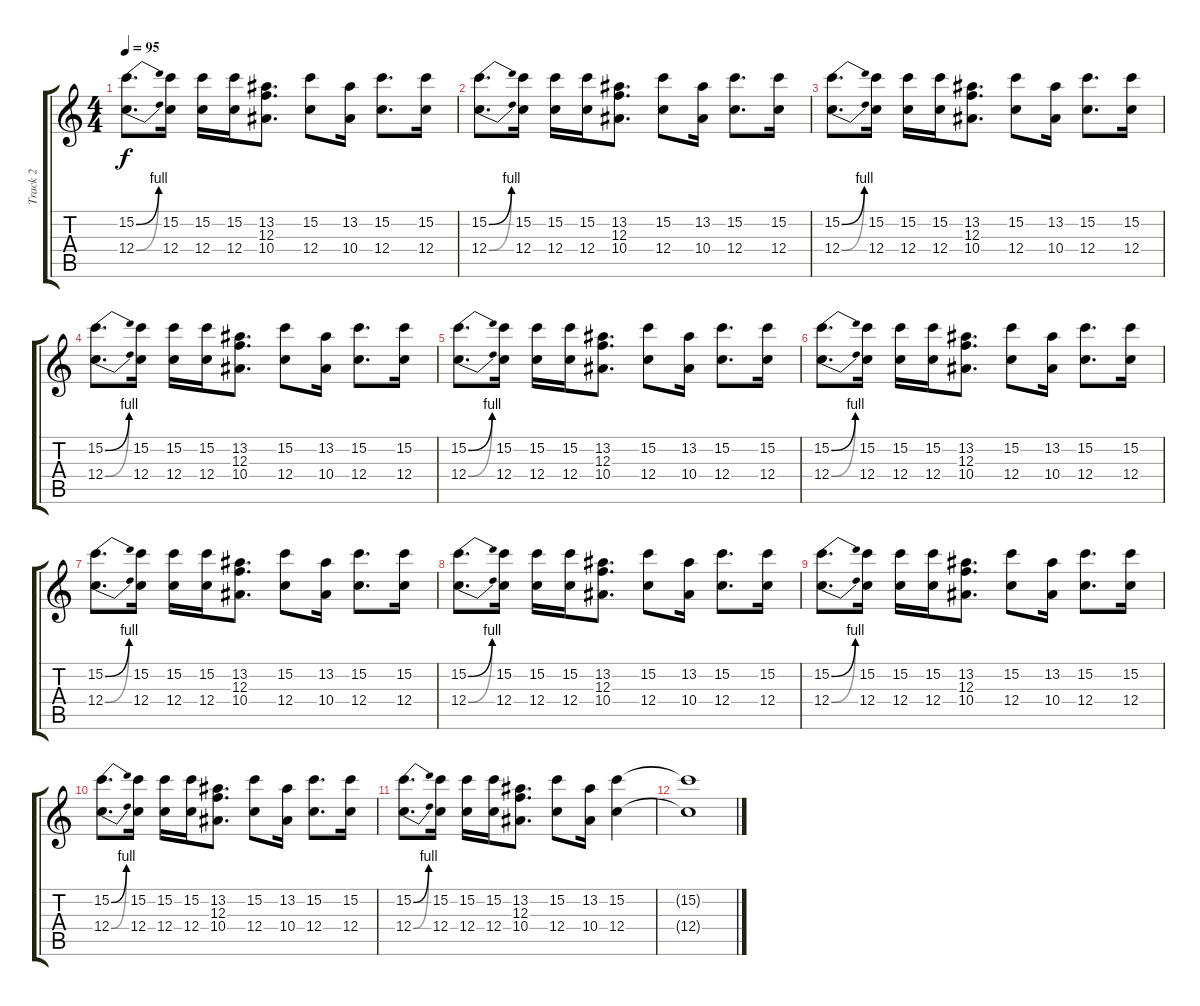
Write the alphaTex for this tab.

\track ("Track 2" "Track 2") {instrument distortionguitar}
\staff {score tabs}
\tuning (D4 A3 F3 C3 G2 C2) {hide}
\ts (4 4)
\tempo 95
\clef g2
\ks c
(15.2{be (bend 0 0 60 4)} 12.4{be (bend 0 0 60 4)}).8{d dy f} (15.2 12.4).16 (15.2 12.4).16 (15.2 12.4).16 (13.2 12.3 10.4).8{d} (15.2 12.4).8 (13.2 10.4).16 (15.2 12.4).8{d} (15.2 12.4).16 |
(15.2{be (bend 0 0 60 4)} 12.4{be (bend 0 0 60 4)}).8{d} (15.2 12.4).16 (15.2 12.4).16 (15.2 12.4).16 (13.2 12.3 10.4).8{d} (15.2 12.4).8 (13.2 10.4).16 (15.2 12.4).8{d} (15.2 12.4).16 |
(15.2{be (bend 0 0 60 4)} 12.4{be (bend 0 0 60 4)}).8{d} (15.2 12.4).16 (15.2 12.4).16 (15.2 12.4).16 (13.2 12.3 10.4).8{d} (15.2 12.4).8 (13.2 10.4).16 (15.2 12.4).8{d} (15.2 12.4).16 |
(15.2{be (bend 0 0 60 4)} 12.4{be (bend 0 0 60 4)}).8{d} (15.2 12.4).16 (15.2 12.4).16 (15.2 12.4).16 (13.2 12.3 10.4).8{d} (15.2 12.4).8 (13.2 10.4).16 (15.2 12.4).8{d} (15.2 12.4).16 |
(15.2{be (bend 0 0 60 4)} 12.4{be (bend 0 0 60 4)}).8{d} (15.2 12.4).16 (15.2 12.4).16 (15.2 12.4).16 (13.2 12.3 10.4).8{d} (15.2 12.4).8 (13.2 10.4).16 (15.2 12.4).8{d} (15.2 12.4).16 |
(15.2{be (bend 0 0 60 4)} 12.4{be (bend 0 0 60 4)}).8{d} (15.2 12.4).16 (15.2 12.4).16 (15.2 12.4).16 (13.2 12.3 10.4).8{d} (15.2 12.4).8 (13.2 10.4).16 (15.2 12.4).8{d} (15.2 12.4).16 |
(15.2{be (bend 0 0 60 4)} 12.4{be (bend 0 0 60 4)}).8{d} (15.2 12.4).16 (15.2 12.4).16 (15.2 12.4).16 (13.2 12.3 10.4).8{d} (15.2 12.4).8 (13.2 10.4).16 (15.2 12.4).8{d} (15.2 12.4).16 |
(15.2{be (bend 0 0 60 4)} 12.4{be (bend 0 0 60 4)}).8{d} (15.2 12.4).16 (15.2 12.4).16 (15.2 12.4).16 (13.2 12.3 10.4).8{d} (15.2 12.4).8 (13.2 10.4).16 (15.2 12.4).8{d} (15.2 12.4).16 |
(15.2{be (bend 0 0 60 4)} 12.4{be (bend 0 0 60 4)}).8{d} (15.2 12.4).16 (15.2 12.4).16 (15.2 12.4).16 (13.2 12.3 10.4).8{d} (15.2 12.4).8 (13.2 10.4).16 (15.2 12.4).8{d} (15.2 12.4).16 |
(15.2{be (bend 0 0 60 4)} 12.4{be (bend 0 0 60 4)}).8{d} (15.2 12.4).16 (15.2 12.4).16 (15.2 12.4).16 (13.2 12.3 10.4).8{d} (15.2 12.4).8 (13.2 10.4).16 (15.2 12.4).8{d} (15.2 12.4).16 |
(15.2{be (bend 0 0 60 4)} 12.4{be (bend 0 0 60 4)}).8{d} (15.2 12.4).16 (15.2 12.4).16 (15.2 12.4).16 (13.2 12.3 10.4).8{d} (15.2 12.4).8 (13.2 10.4).16 (15.2 12.4).4 |
(15.2{t} 12.4{t}).1
